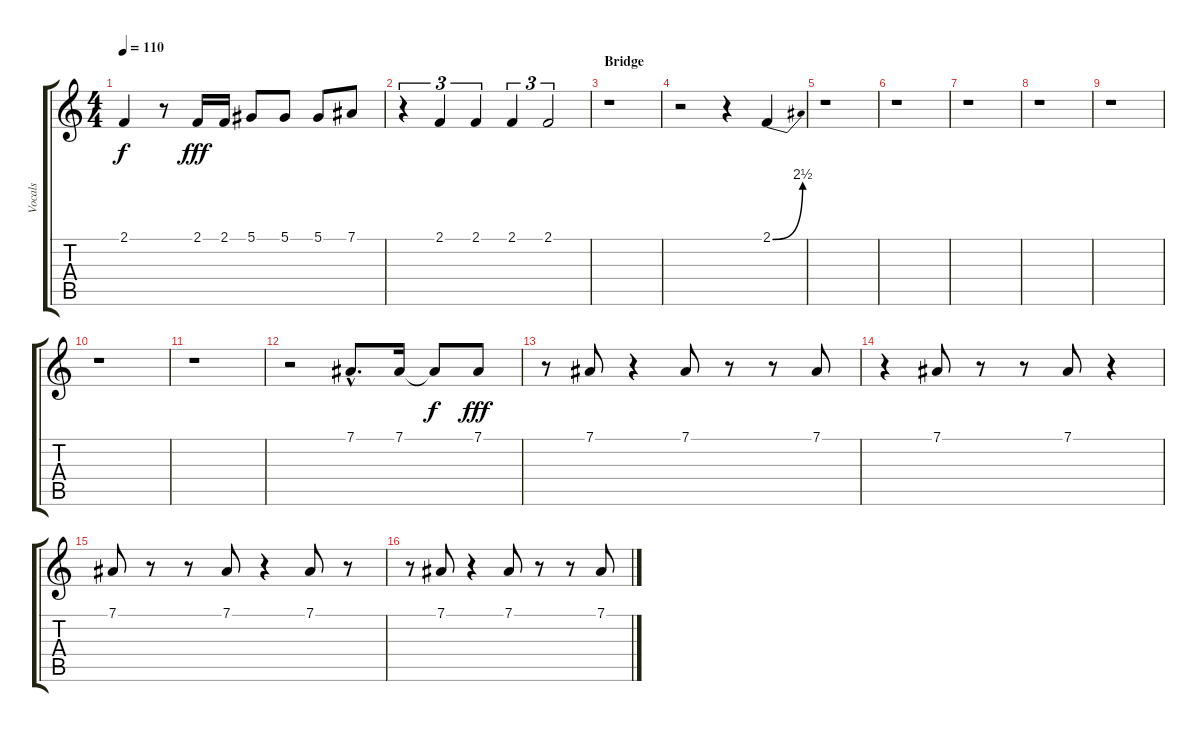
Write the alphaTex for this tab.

\track ("Vocals" "Vocals") {instrument lead2sawtooth}
\staff {score tabs}
\tuning (Eb4 Bb3 Gb3 Db3 Ab2 Db2) {hide}
\ts (4 4)
\tempo 110
\clef g2
\ks c
2.1{t}.4{dy f} r.8 2.1.16{dy fff} 2.1.16 5.1.8 5.1.8 5.1.8 7.1.8 |
r.4{tu (3 2)} 2.1.4{tu (3 2)} 2.1.4{tu (3 2)} 2.1.4{tu (3 2)} 2.1.2{tu (3 2)} |
\section ("" "Bridge")
r.1 |
r.2 r.4 2.1{be (bend 0 0 60 10)}.4 |
r.1 |
r.1 |
r.1 |
r.1 |
r.1 |
r.1 |
r.1 |
r.2 7.1{hac}.8{d} 7.1.16 7.1{t}.8{dy f} 7.1.8{dy fff} |
r.8{volume 10} 7.1.8{volume 5 balance 0} r.4 7.1.8{balance 16} r.8 r.8 7.1.8{balance 0} |
r.4 7.1.8{balance 16} r.8 r.8 7.1.8{balance 0} r.4 |
7.1.8{balance 16} r.8 r.8 7.1.8{balance 0} r.4 7.1.8{balance 16} r.8 |
r.8 7.1.8{balance 0} r.4 7.1.8{balance 16} r.8 r.8 7.1.8{balance 0}
